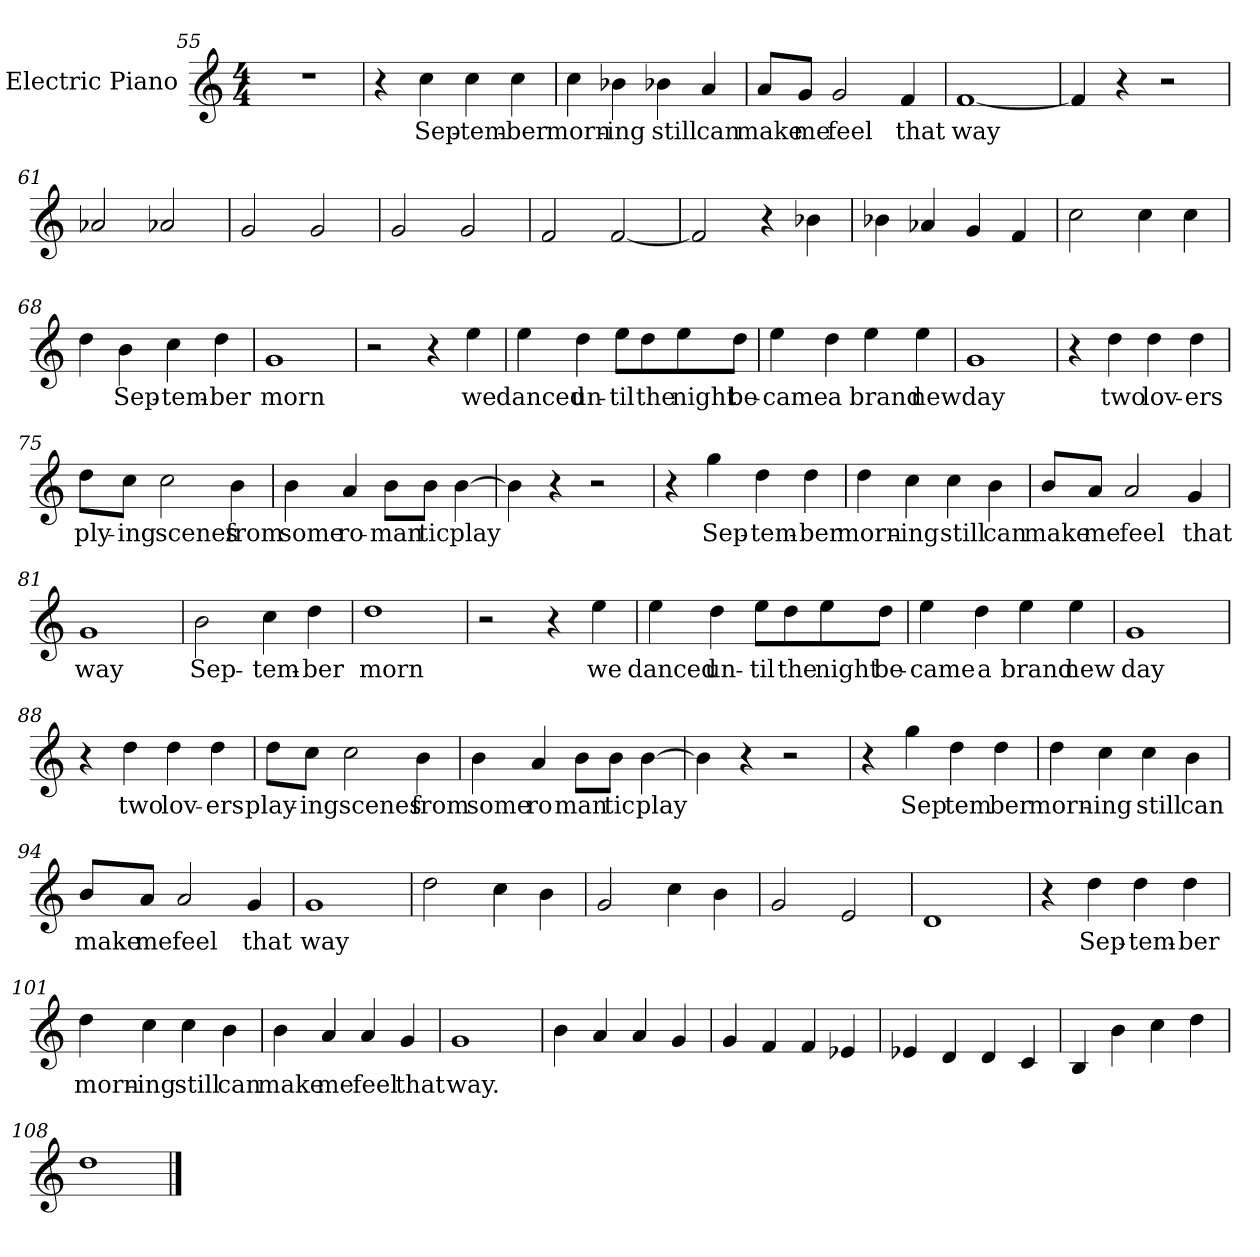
**kern	**text
*part1	*part1
*staff1	*staff1
*I"Electric Piano	*
*I'E.Pno	*
*clefG2	*
*k[]	*
*C:	*
*M4/4	*
=55	=55
1r	.
=56	=56
4r	.
4cc\	Sep-
4cc\	-tem-
4cc\	-ber
!!LO:LB:g=z
=57	=57
4cc\	morn-
4b-X\	-ing
4b-X\	still
4a/	can
=58	=58
8a/L	make
8g/J	me
2g/	feel
4f/	that
=59	=59
[1f	way
=60	=60
4f/]	.
4r	.
2r	.
=61	=61
2a-X/	.
2a-X/	.
=62	=62
2g/	.
2g/	.
=63	=63
2g/	.
2g/	.
=64	=64
2f/	.
[2f/	.
!!LO:LB:g=z
=65	=65
2f/]	.
4r	.
4b-X\	.
=66	=66
4b-X\	.
4a-X/	.
4g/	.
4f/	.
=67	=67
2cc\	.
4cc\	.
4cc\	.
=68	=68
4dd\	.
4b\	Sep-
4cc\	-tem-
4dd\	-ber
=69	=69
1g	morn
=70	=70
2r	.
4r	.
4ee\	we
!!LO:LB:g=z
=71	=71
4ee\	danced
4dd\	un-
8ee\L	til
8dd\	the
8ee\	night
8dd\J	be-
=72	=72
4ee\	-came
4dd\	a
4ee\	brand
4ee\	new
=73	=73
1g	day
=74	=74
4r	.
4dd\	two
4dd\	lov-
4dd\	-ers
!!LO:PB:g=z
=75	=75
8dd\L	ply-
8cc\J	-ing
2cc\	scenes
4b\	from
=76	=76
4b\	some
4a/	ro-
8b\L	-man
8b\J	tic
[4b\	play
=77	=77
4b\]	.
4r	.
2r	.
=78	=78
4r	.
4gg\	Sep-
4dd\	-tem-
4dd\	-ber
!!LO:LB:g=z
=79	=79
4dd\	morn-
4cc\	-ing
4cc\	still
4b\	can
=80	=80
8b/L	make
8a/J	me
2a/	feel
4g/	that
=81	=81
1g	way
=82	=82
2b\	Sep-
4cc\	-tem-
4dd\	-ber
=83	=83
1dd	morn
=84	=84
2r	.
4r	.
4ee\	we
!!LO:LB:g=z
=85	=85
4ee\	danced
4dd\	un-
8ee\L	-til
8dd\	the
8ee\	night
8dd\J	be-
=86	=86
4ee\	-came
4dd\	a
4ee\	brand
4ee\	new
=87	=87
1g	day
=88	=88
4r	.
4dd\	two
4dd\	lov-
4dd\	-ers
!!LO:LB:g=z
=89	=89
8dd\L	play-
8cc\J	-ing
2cc\	scenes
4b\	from
=90	=90
4b\	some
4a/	ro
8b\L	man
8b\J	tic
[4b\	play
=91	=91
4b\]	.
4r	.
2r	.
=92	=92
4r	.
4gg\	Sep
4dd\	tem
4dd\	ber
!!LO:LB:g=z
=93	=93
4dd\	morn-
4cc\	-ing
4cc\	still
4b\	can
=94	=94
8b/L	make
8a/J	me
2a/	feel
4g/	that
=95	=95
1g	way
=96	=96
2dd\	.
4cc\	.
4b\	.
=97	=97
2g/	.
4cc\	.
4b\	.
=98	=98
2g/	.
2e/	.
=99	=99
1d	.
!!LO:LB:g=z
=100	=100
4r	.
4dd\	Sep-
4dd\	-tem-
4dd\	-ber
=101	=101
4dd\	morn-
4cc\	-ing
4cc\	still
4b\	can
=102	=102
4b\	make
4a/	me
4a/	feel
4g/	that
=103	=103
1g	way.
=104	=104
4b\	.
4a/	.
4a/	.
4g/	.
!!LO:LB:g=z
=105	=105
4g/	.
4f/	.
4f/	.
4e-X/	.
=106	=106
4e-X/	.
4d/	.
4d/	.
4c/	.
=107	=107
4B/	.
4b\	.
4cc\	.
4dd\	.
=108	=108
1dd	.
==	==
*-	*-
